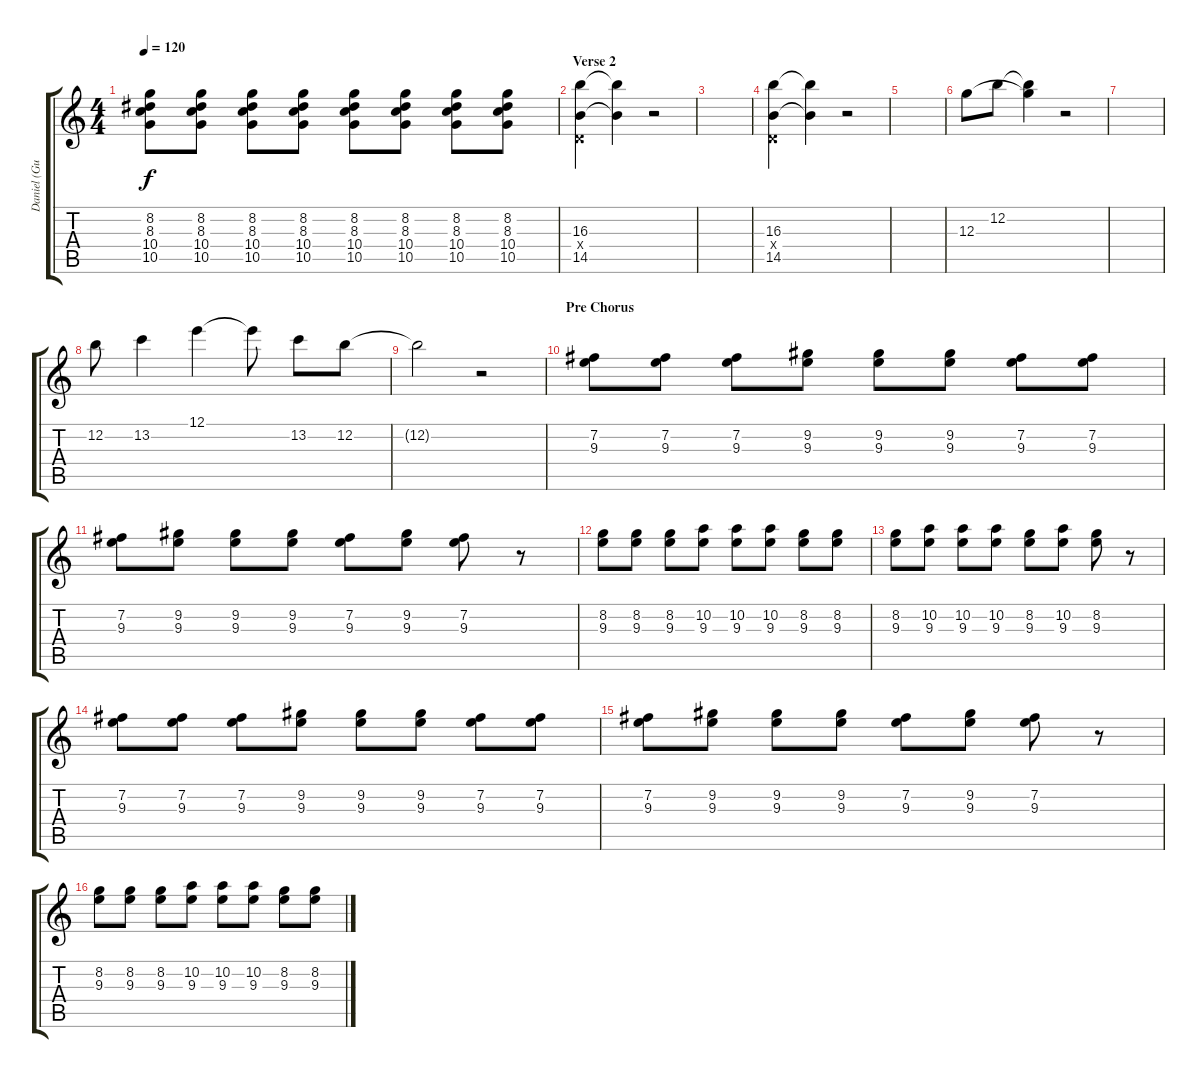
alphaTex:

\track ("Daniel (Guitar 2)" "Daniel (Gu") {instrument overdrivenguitar}
\staff {score tabs}
\tuning (E4 B3 G3 D3 A2 E2) {hide}
\ts (4 4)
\tempo 120
\clef g2
\ks c
(8.2 8.3 10.4 10.5).8{dy f} (8.2 8.3 10.4 10.5).8 (8.2 8.3 10.4 10.5).8 (8.2 8.3 10.4 10.5).8 (8.2 8.3 10.4 10.5).8 (8.2 8.3 10.4 10.5).8 (8.2 8.3 10.4 10.5).8 (8.2 8.3 10.4 10.5).8 |
\section ("" "Verse 2")
(16.3 0.4{x} 14.5).4{volume 14} (16.3{t} 14.5{t}).4 r.2 |
|
(16.3 0.4{x} 14.5).4 (16.3{t} 14.5{t}).4 r.2 |
|
12.3.8 12.2.8 (12.2{t} 12.3{t}).4 r.2 |
|
12.2.8 13.2.4 12.1.4 12.1{t}.8 13.2.8 12.2.8 |
12.2{t}.2 r.2 |
\section ("" "Pre Chorus")
(7.2 9.3).8{volume 9} (7.2 9.3).8 (7.2 9.3).8 (9.2 9.3).8 (9.2 9.3).8 (9.2 9.3).8 (7.2 9.3).8 (7.2 9.3).8 |
(7.2 9.3).8 (9.2 9.3).8 (9.2 9.3).8 (9.2 9.3).8 (7.2 9.3).8 (9.2 9.3).8 (7.2 9.3).8 r.8 |
(8.2 9.3).8 (8.2 9.3).8 (8.2 9.3).8 (10.2 9.3).8 (10.2 9.3).8 (10.2 9.3).8 (8.2 9.3).8 (8.2 9.3).8 |
(8.2 9.3).8 (10.2 9.3).8 (10.2 9.3).8 (10.2 9.3).8 (8.2 9.3).8 (10.2 9.3).8 (8.2 9.3).8 r.8 |
(7.2 9.3).8 (7.2 9.3).8 (7.2 9.3).8 (9.2 9.3).8 (9.2 9.3).8 (9.2 9.3).8 (7.2 9.3).8 (7.2 9.3).8 |
(7.2 9.3).8 (9.2 9.3).8 (9.2 9.3).8 (9.2 9.3).8 (7.2 9.3).8 (9.2 9.3).8 (7.2 9.3).8 r.8 |
(8.2 9.3).8 (8.2 9.3).8 (8.2 9.3).8 (10.2 9.3).8 (10.2 9.3).8 (10.2 9.3).8 (8.2 9.3).8 (8.2 9.3).8
